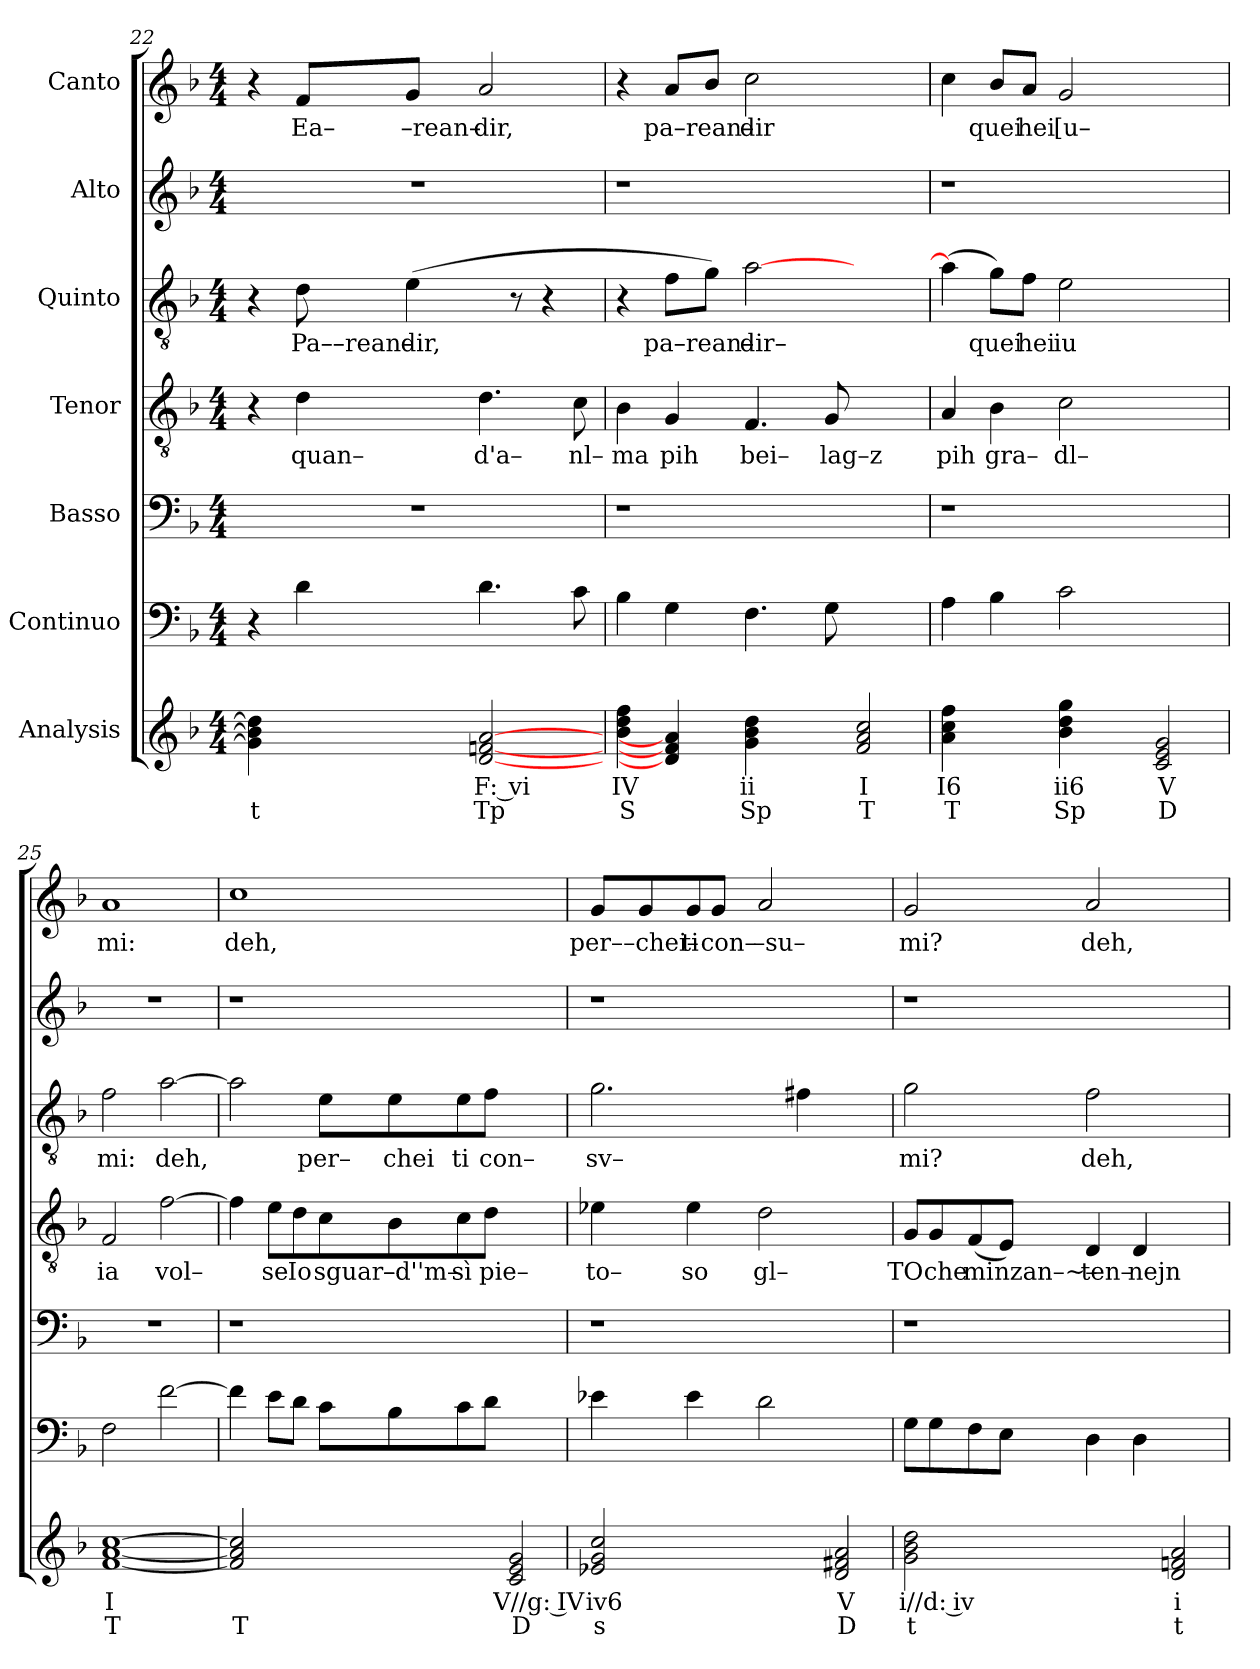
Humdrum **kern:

**kern	**text	**text	**kern	**kern	**kern	**text	**kern	**text	**kern	**kern	**text
*part7	*part7	*part7	*part6	*part5	*part4	*part4	*part3	*part3	*part2	*part1	*part1
*staff7	*staff7	*staff7	*staff6	*staff5	*staff4	*staff4	*staff3	*staff3	*staff2	*staff1	*staff1
*I"Analysis	*	*	*I"Continuo	*I"Basso	*I"Tenor	*	*I"Quinto	*	*I"Alto	*I"Canto	*
*	*	*	*clefF4	*clefF4	*clefGv2	*	*clefGv2	*	*clefG2	*clefG2	*
*k[b-]	*	*	*k[b-]	*k[b-]	*k[b-]	*	*k[b-]	*	*k[b-]	*k[b-]	*
*	*	*	*F:	*F:	*F:	*	*F:	*	*F:	*F:	*
*M4/4	*	*	*M4/4	*M4/4	*M4/4	*	*M4/4	*	*M4/4	*M4/4	*
=22	=22	=22	=22	=22	=22	=22	=22	=22	=22	=22	=22
4g] 4b-] 4dd]	.	t	4r	1r	4r	.	4r	.	1r	4r	.
!	!	!	!	!	!	!LO:LY:b	!	!	!	!	!
!	!	!	!	!	!	!	!	!LO:LY:b	!	!	!
!	!	!	!	!	!	!	!	!	!	!	!LO:LY:b
4ryy	.	.	4d\	.	4d\	quan–	8d\	Pa––rean–	.	8f/L	Ea–
!	!	!	!	!	!	!	!	!LO:LY:b	!	!	!
!	!	!	!	!	!	!	!	!	!	!	!LO:LY:b
.	.	.	.	.	.	.	(>4e\	dir,	.	8g/J	–rean–
!	!	!	!	!	!	!LO:LY:b	!	!	!	!	!
!	!	!	!	!	!	!	!	!	!	!	!LO:LY:b
[2d [2fn [2a	F: vi	Tp	4.d\	.	4.d\	d'a–	.	.	.	2a/	dir,
.	.	.	.	.	.	.	8r	.	.	.	.
.	.	.	.	.	.	.	4r	.	.	.	.
!	!	!	!	!	!	!LO:LY:b	!	!	!	!	!
.	.	.	8c\	.	8c\	nl–	.	.	.	.	.
=23	=23	=23	=23	=23	=23	=23	=23	=23	=23	=23	=23
!	!	!	!	!	!	!LO:LY:b	!	!	!	!	!
4b- 4dd 4ff	IV	S	4B-\	1r	4B-\	ma	4r	.	1r	4r	.
!	!	!	!	!	!	!LO:LY:b	!	!	!	!	!
!	!	!	!	!	!	!	!	!LO:LY:b	!	!	!
!	!	!	!	!	!	!	!	!	!	!	!LO:LY:b
4d] 4f] 4a]	.	.	4G\	.	4G/	pih	8f\L	pa–rean–	.	8a/L	pa–rean–
.	.	.	.	.	.	.	8g\J)	.	.	8b-/J	.
!	!	!	!	!	!	!LO:LY:b	!	!	!	!	!
!	!	!	!	!	!	!	!	!LO:LY:b	!	!	!
!	!	!	!	!	!	!	!	!	!	!	!LO:LY:b
4g 4b- 4dd	ii	Sp	4.F\	.	4.F/	bei–	[2a\	dir–	.	2cc\	dir
4ryy	.	.	.	.	.	.	.	.	.	.	.
!	!	!	!	!	!	!LO:LY:b	!	!	!	!	!
.	.	.	8G\	.	8G/	lag–z	.	.	.	.	.
2f 2a 2cc	I	T	2ryy	2ryy	2ryy	.	2ryy	.	2ryy	2ryy	.
=24	=24	=24	=24	=24	=24	=24	=24	=24	=24	=24	=24
!	!	!	!	!	!	!LO:LY:b	!	!	!	!	!
4a 4cc 4ff	I6	T	4A\	1r	4A/	pih	(>4a\]	.	1r	4cc\	.
!	!	!	!	!	!	!LO:LY:b	!	!	!	!	!
!	!	!	!	!	!	!	!	!LO:LY:b	!	!	!
!	!	!	!	!	!	!	!	!	!	!	!LO:LY:b
4ryy	.	.	4B-\	.	4B-\	gra–	8g\L)	quei	.	8b-/L	quei
!	!	!	!	!	!	!	!	!LO:LY:b	!	!	!
!	!	!	!	!	!	!	!	!	!	!	!LO:LY:b
.	.	.	.	.	.	.	8f\J	hei	.	8a/J	hei
!	!	!	!	!	!	!LO:LY:b	!	!	!	!	!
!	!	!	!	!	!	!	!	!LO:LY:b	!	!	!
!	!	!	!	!	!	!	!	!	!	!	!LO:LY:b
4b- 4dd 4gg	ii6	Sp	2c\	.	2c\	dl–	2e\	iu	.	2g/	[u–
4ryy	.	.	.	.	.	.	.	.	.	.	.
2c 2e 2g	V	D	2ryy	2ryy	2ryy	.	2ryy	.	2ryy	2ryy	.
=25	=25	=25	=25	=25	=25	=25	=25	=25	=25	=25	=25
!	!	!	!	!	!	!LO:LY:b	!	!	!	!	!
!	!	!	!	!	!	!	!	!LO:LY:b	!	!	!
!	!	!	!	!	!	!	!	!	!	!	!LO:LY:b
[1f [1a [1cc	I	T	2F\	1r	2F/	ia	2f\	mi:	1r	1a	mi:
!	!	!	!	!	!	!LO:LY:b	!	!	!	!	!
!	!	!	!	!	!	!	!	!LO:LY:b	!	!	!
.	.	.	[2f\	.	[2f\	vol–	[2a\	deh,	.	.	.
=26	=26	=26	=26	=26	=26	=26	=26	=26	=26	=26	=26
!	!	!	!	!	!	!	!	!	!	!	!LO:LY:b
2f] 2a] 2cc]	.	T	4f\]	1r	4f\]	.	2a\]	.	1r	1cc	deh,
!	!	!	!	!	!	!LO:LY:b	!	!	!	!	!
.	.	.	8e\L	.	8e\L	se	.	.	.	.	.
!	!	!	!	!	!	!LO:LY:b	!	!	!	!	!
.	.	.	8d\J	.	8d\	Io	.	.	.	.	.
!	!	!	!	!	!	!LO:LY:b	!	!	!	!	!
!	!	!	!	!	!	!	!	!LO:LY:b	!	!	!
2ryy	.	.	8c\L	.	8c\	sguar–	8e\L	per–	.	.	.
!	!	!	!	!	!	!LO:LY:b	!	!	!	!	!
!	!	!	!	!	!	!	!	!LO:LY:b	!	!	!
.	.	.	8B-\	.	8B-\	–d''m–	8e\	chei	.	.	.
!	!	!	!	!	!	!LO:LY:b	!	!	!	!	!
!	!	!	!	!	!	!	!	!LO:LY:b	!	!	!
.	.	.	8c\	.	8c\	sì	8e\	ti	.	.	.
!	!	!	!	!	!	!LO:LY:b	!	!	!	!	!
!	!	!	!	!	!	!	!	!LO:LY:b	!	!	!
.	.	.	8d\J	.	8d\J	pie–	8f\J	con–	.	.	.
2c 2e 2g	V//g: IV	D	2ryy	2ryy	2ryy	.	2ryy	.	2ryy	2ryy	.
=27	=27	=27	=27	=27	=27	=27	=27	=27	=27	=27	=27
!	!	!	!	!	!	!LO:LY:b	!	!	!	!	!
!	!	!	!	!	!	!	!	!LO:LY:b	!	!	!
!	!	!	!	!	!	!	!	!	!	!	!LO:LY:b
2e-X 2g 2cc	iv6	s	4e-X\	1r	4e-X\	to–	2.g\	sv–	1r	8g/L	per––chei–
.	.	.	.	.	.	.	.	.	.	8g/	.
!	!	!	!	!	!	!LO:LY:b	!	!	!	!	!
!	!	!	!	!	!	!	!	!	!	!	!LO:LY:b
.	.	.	4e-\	.	4e-\	so	.	.	.	8g/	ti
!	!	!	!	!	!	!	!	!	!	!	!LO:LY:b
.	.	.	.	.	.	.	.	.	.	8g/J	con–
!	!	!	!	!	!	!LO:LY:b	!	!	!	!	!
!	!	!	!	!	!	!	!	!	!	!	!LO:LY:b
2ryy	.	.	2d\	.	2d\	gl–	.	.	.	2a/	–su–
.	.	.	.	.	.	.	4f#X\	.	.	.	.
2d 2f#X 2a	V	D	2ryy	2ryy	2ryy	.	2ryy	.	2ryy	2ryy	.
=28	=28	=28	=28	=28	=28	=28	=28	=28	=28	=28	=28
!	!	!	!	!	!	!LO:LY:b	!	!	!	!	!
!	!	!	!	!	!	!	!	!LO:LY:b	!	!	!
!	!	!	!	!	!	!	!	!	!	!	!LO:LY:b
2g 2b- 2dd	i//d: iv	t	8G\L	1r	8G/L	TO	2g\	mi?	1r	2g/	mi?
!	!	!	!	!	!	!LO:LY:b	!	!	!	!	!
.	.	.	8G\	.	8G/	che	.	.	.	.	.
!	!	!	!	!	!	!LO:LY:b	!	!	!	!	!
.	.	.	8F\	.	(<8F/	mi	.	.	.	.	.
!	!	!	!	!	!	!LO:LY:b	!	!	!	!	!
.	.	.	8E\J	.	8E/J)	nzan–~–	.	.	.	.	.
!	!	!	!	!	!	!LO:LY:b	!	!	!	!	!
!	!	!	!	!	!	!	!	!LO:LY:b	!	!	!
!	!	!	!	!	!	!	!	!	!	!	!LO:LY:b
2ryy	.	.	4D\	.	4D/	ten–	2f\	deh,	.	2a/	deh,
!	!	!	!	!	!	!LO:LY:b	!	!	!	!	!
.	.	.	4D\	.	4D/	nejn	.	.	.	.	.
2d 2fn 2a	i	t	2ryy	2ryy	2ryy	.	2ryy	.	2ryy	2ryy	.
=	=	=	=	=	=	=	=	=	=	=	=
*-	*-	*-	*-	*-	*-	*-	*-	*-	*-	*-	*-
